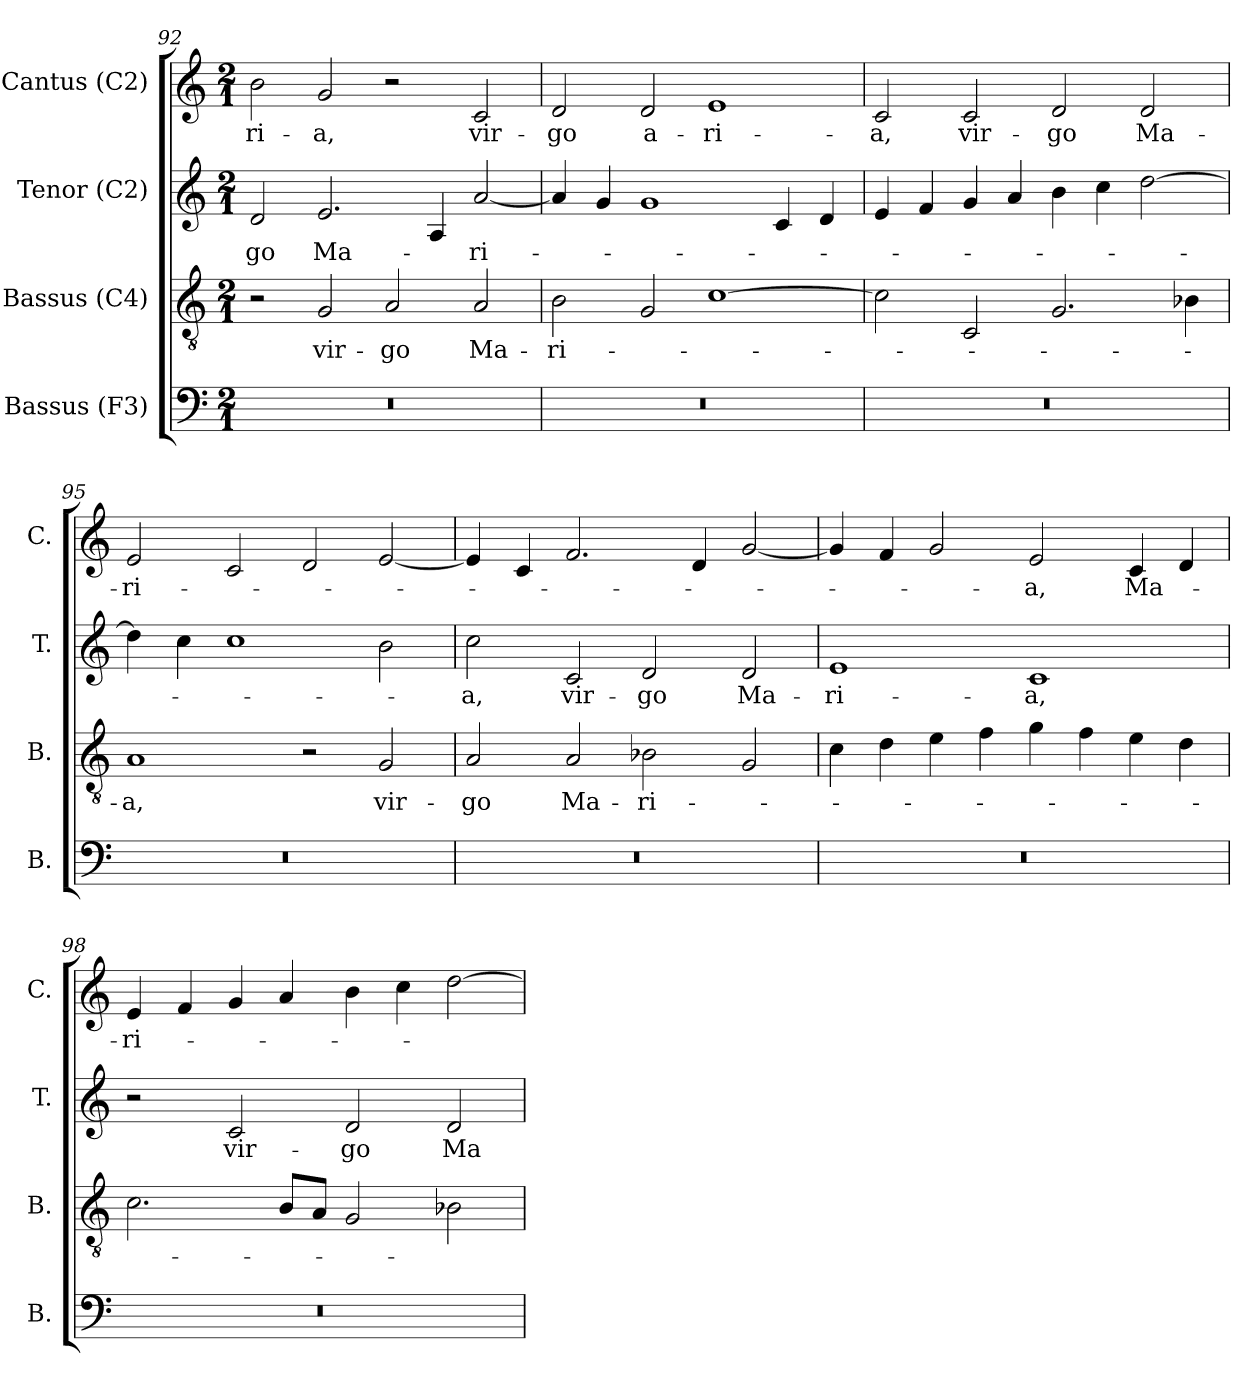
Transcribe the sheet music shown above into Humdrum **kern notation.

**kern	**kern	**text	**kern	**text	**kern	**text
*part4	*part3	*part3	*part2	*part2	*part1	*part1
*staff4	*staff3	*staff3	*staff2	*staff2	*staff1	*staff1
*I"Bassus (F3)	*I"Bassus (C4)	*	*I"Tenor (C2)	*	*I"Cantus (C2)	*
*I'B.	*I'B.	*	*I'T.	*	*I'C.	*
*clefF4	*clefGv2	*	*clefG2	*	*clefG2	*
*	*ITrd7c12	*	*ITrd7c12	*	*	*
*k[]	*k[]	*	*k[]	*	*k[]	*
*C:	*C:	*	*C:	*	*C:	*
*M2/1	*M2/1	*	*M2/1	*	*M2/1	*
=92	=92	=92	=92	=92	=92	=92
!LO:N:vis=1	!	!	!	!	!	!
!	!	!	!	!LO:LY:b:color=#000000	!	!
!	!	!	!	!	!	!LO:LY:b:color=#000000
0r	2r	.	2Di/	-go	2bi\	-ri-
!	!	!LO:LY:b:color=#000000	!	!	!	!
!	!	!	!	!LO:LY:b:color=#000000	!	!
!	!	!	!	!	!	!LO:LY:b:color=#000000
.	2GGi/	vir-	2.Ei/	Ma-	2gi/	-a,
!	!	!LO:LY:b:color=#000000	!	!	!	!
.	2AAi/	-go	.	.	2r	.
.	.	.	4AAi/	.	.	.
!	!	!LO:LY:b:color=#000000	!	!	!	!
!	!	!	!	!LO:LY:b:color=#000000	!	!
!	!	!	!	!	!	!LO:LY:b:color=#000000
.	2AAi/	Ma-	[2Ai/	-ri-	2ci/	vir-
!!LO:PB:g=z
=93	=93	=93	=93	=93	=93	=93
!LO:N:vis=1	!	!	!	!	!	!
!	!	!LO:LY:b:color=#000000	!	!	!	!
!	!	!	!	!	!	!LO:LY:b:color=#000000
0r	2BBi\	-ri-	4Ai/]	.	2di/	-go
.	.	.	4Gi/	.	.	.
!	!	!	!	!	!	!LO:LY:b:color=#000000
.	2GGi/	.	1Gi	.	2di/	a-
!	!	!	!	!	!	!LO:LY:b:color=#000000
.	[1Ci	.	.	.	1ei	-ri-
.	.	.	4Ci/	.	.	.
.	.	.	4Di/	.	.	.
=94	=94	=94	=94	=94	=94	=94
!LO:N:vis=1	!	!	!	!	!	!
!	!	!	!	!	!	!LO:LY:b:color=#000000
0r	2Ci\]	.	4Ei/	.	2ci/	-a,
.	.	.	4Fi/	.	.	.
!	!	!	!	!	!	!LO:LY:b:color=#000000
.	2CCi/	.	4Gi/	.	2ci/	vir-
.	.	.	4Ai/	.	.	.
!	!	!	!	!	!	!LO:LY:b:color=#000000
.	2.GGi/	.	4Bi\	.	2di/	-go
.	.	.	4ci\	.	.	.
!	!	!	!	!	!	!LO:LY:b:color=#000000
.	.	.	[2di\	.	2di/	Ma-
.	4BB-Xi\	.	.	.	.	.
=95	=95	=95	=95	=95	=95	=95
!LO:N:vis=1	!	!	!	!	!	!
!	!	!LO:LY:b:color=#000000	!	!	!	!
!	!	!	!	!	!	!LO:LY:b:color=#000000
0r	1AAi	-a,	4di\]	.	2ei/	-ri-
.	.	.	4ci\	.	.	.
.	.	.	1ci	.	2ci/	.
.	2r	.	.	.	2di/	.
!	!	!LO:LY:b:color=#000000	!	!	!	!
.	2GGi/	vir-	2Bi\	.	[2ei/	.
=96	=96	=96	=96	=96	=96	=96
!LO:N:vis=1	!	!	!	!	!	!
!	!	!LO:LY:b:color=#000000	!	!	!	!
!	!	!	!	!LO:LY:b:color=#000000	!	!
0r	2AAi/	-go	2ci\	-a,	4ei/]	.
.	.	.	.	.	4ci/	.
!	!	!LO:LY:b:color=#000000	!	!	!	!
!	!	!	!	!LO:LY:b:color=#000000	!	!
.	2AAi/	Ma-	2Ci/	vir-	2.fi/	.
!	!	!LO:LY:b:color=#000000	!	!	!	!
!	!	!	!	!LO:LY:b:color=#000000	!	!
.	2BB-Xi\	-ri-	2Di/	-go	.	.
.	.	.	.	.	4di/	.
!	!	!	!	!LO:LY:b:color=#000000	!	!
.	2GGi/	.	2Di/	Ma-	[2gi/	.
!!LO:LB:g=z
=97	=97	=97	=97	=97	=97	=97
!LO:N:vis=1	!	!	!	!	!	!
!	!	!	!	!LO:LY:b:color=#000000	!	!
0r	4Ci\	.	1Ei	-ri-	4gi/]	.
.	4Di\	.	.	.	4fi/	.
.	4Ei\	.	.	.	2gi/	.
.	4Fi\	.	.	.	.	.
!	!	!	!	!LO:LY:b:color=#000000	!	!
!	!	!	!	!	!	!LO:LY:b:color=#000000
.	4Gi\	.	1Ci	-a,	2ei/	-a,
.	4Fi\	.	.	.	.	.
!	!	!	!	!	!	!LO:LY:b:color=#000000
.	4Ei\	.	.	.	4ci/	Ma-
.	4Di\	.	.	.	4di/	.
=98	=98	=98	=98	=98	=98	=98
!LO:N:vis=1	!	!	!	!	!	!
!	!	!	!	!	!	!LO:LY:b:color=#000000
0r	2.Ci\	.	2r	.	4ei/	-ri-
.	.	.	.	.	4fi/	.
!	!	!	!	!LO:LY:b:color=#000000	!	!
.	.	.	2Ci/	vir-	4gi/	.
.	8BBi/L	.	.	.	4ai/	.
.	8AAi/J	.	.	.	.	.
!	!	!	!	!LO:LY:b:color=#000000	!	!
.	2GGi/	.	2Di/	-go	4bi\	.
.	.	.	.	.	4cci\	.
!	!	!	!	!LO:LY:b:color=#000000	!	!
.	2BB-Xi\	.	2Di/	Ma-	[2ddi\	.
=	=	=	=	=	=	=
*-	*-	*-	*-	*-	*-	*-
